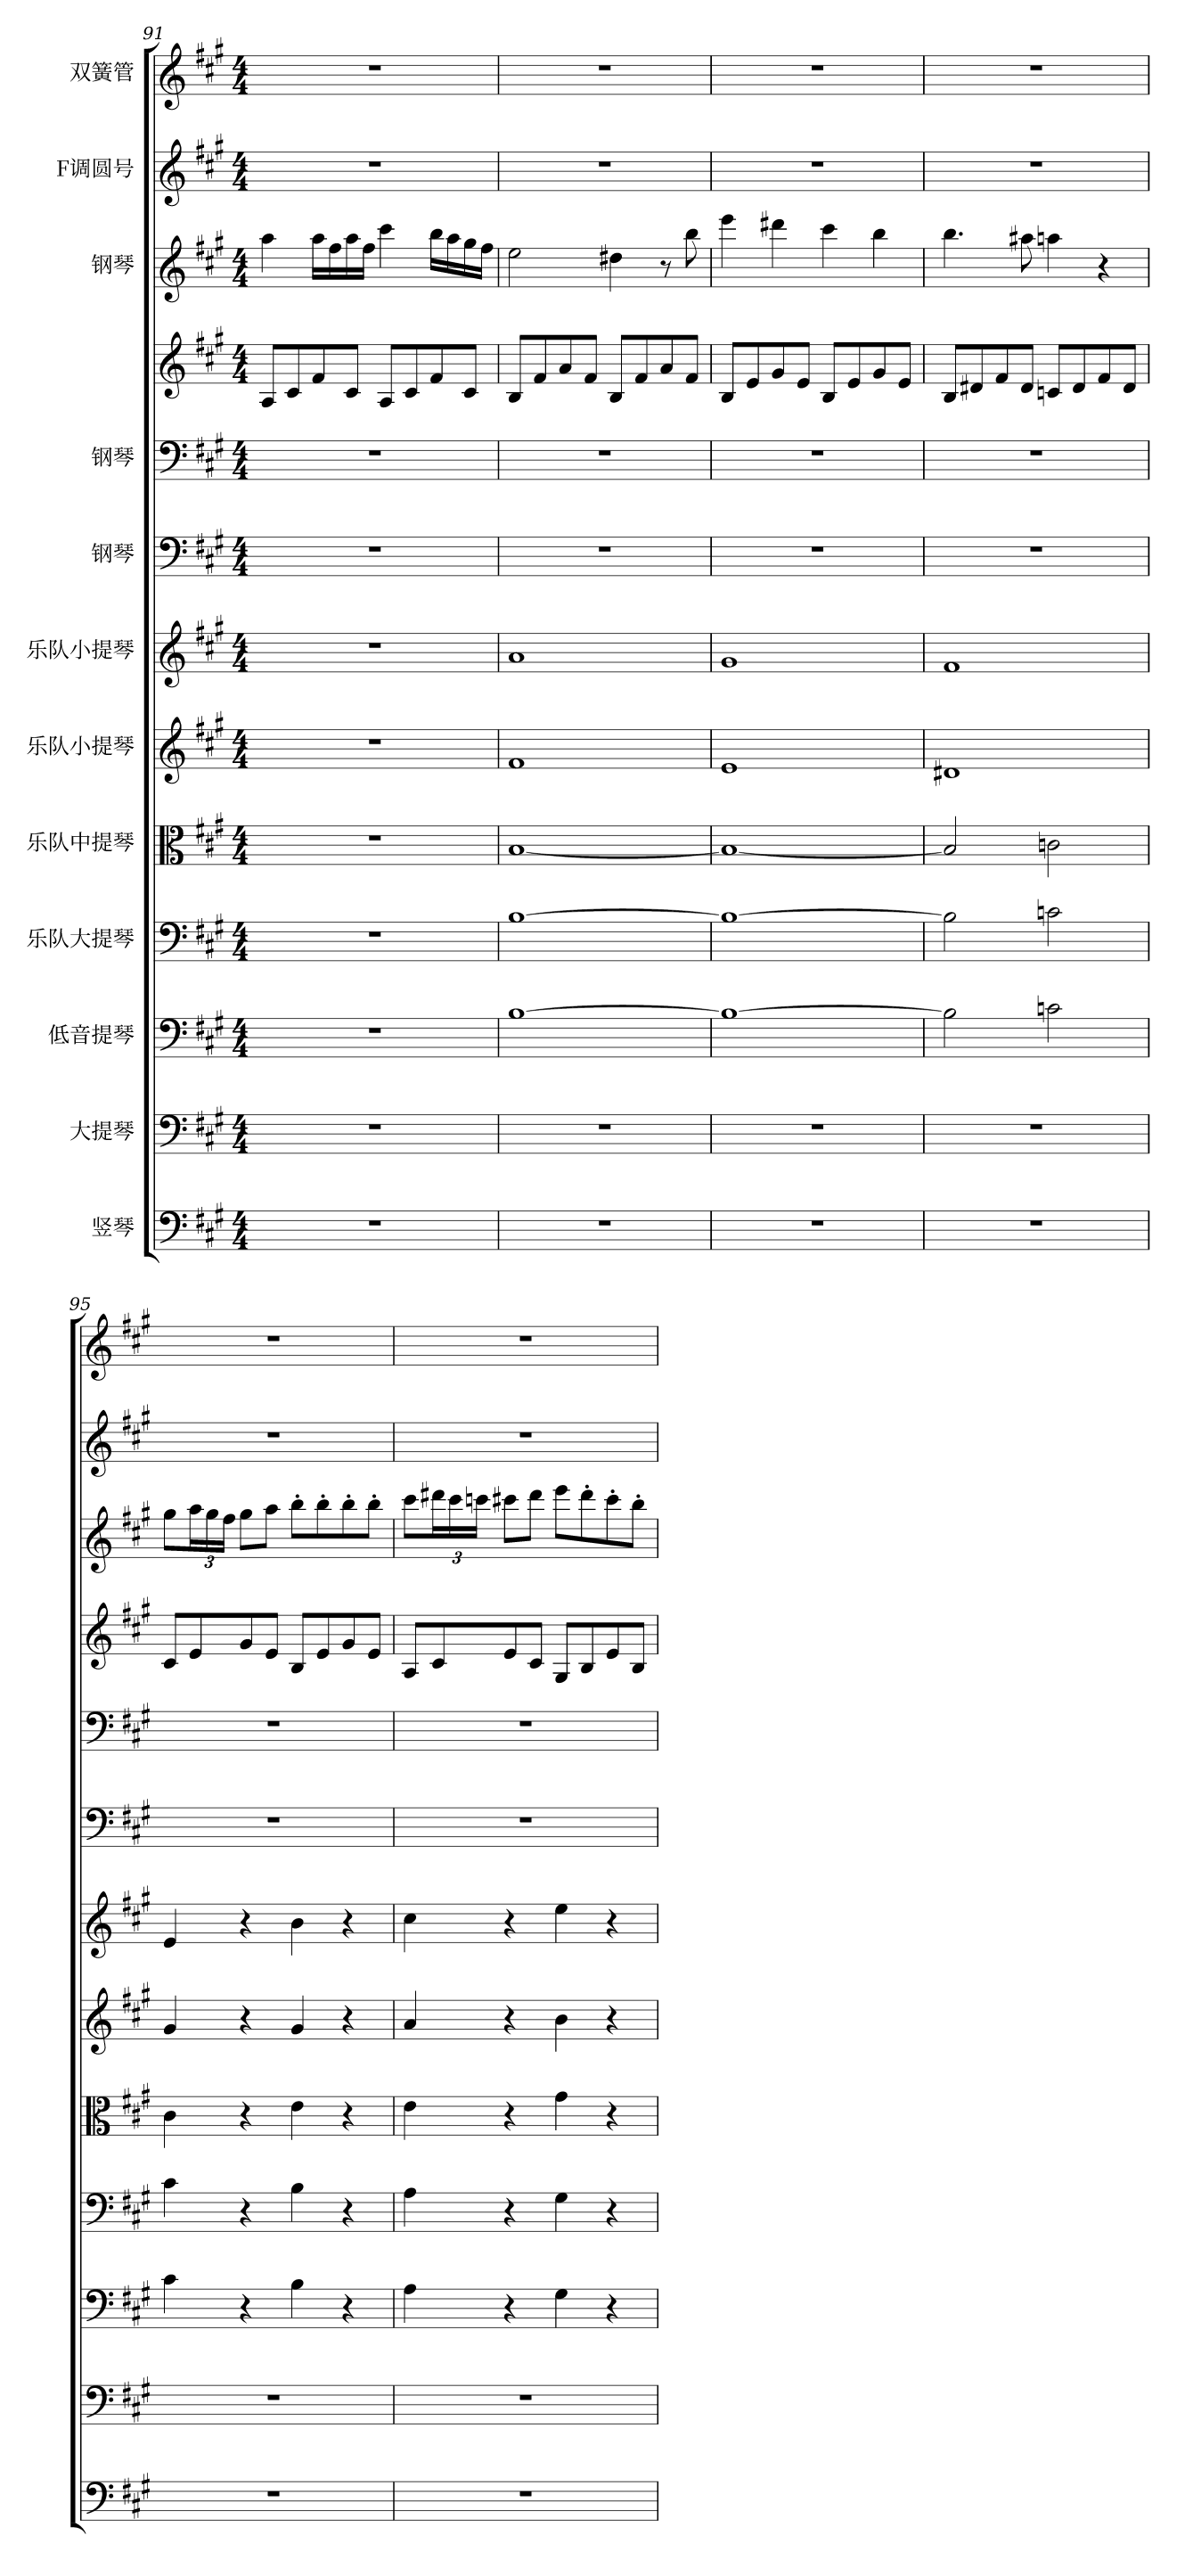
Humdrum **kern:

**kern	**kern	**kern	**kern	**kern	**kern	**kern	**kern	**kern	**kern	**kern	**kern	**kern
*part12	*part11	*part10	*part9	*part8	*part7	*part6	*part5	*part4	*part4	*part3	*part2	*part1
*staff13	*staff12	*staff11	*staff10	*staff9	*staff8	*staff7	*staff6	*staff5	*staff4	*staff3	*staff2	*staff1
*I"竖琴	*I"大提琴	*I"低音提琴	*I"乐队大提琴	*I"乐队中提琴	*I"乐队小提琴	*I"乐队小提琴	*I"钢琴	*I"钢琴	*	*I"钢琴	*I"F调圆号	*I"双簧管
*clefF4	*clefF4	*clefF4	*clefF4	*clefC3	*clefG2	*clefG2	*clefF4	*clefF4	*clefG2	*clefG2	*clefG2	*clefG2
*	*	*ITrd7c12	*	*	*	*	*	*	*	*	*ITrd4c7	*
*k[f#c#g#]	*k[f#c#g#]	*k[f#c#g#]	*k[f#c#g#]	*k[f#c#g#]	*k[f#c#g#]	*k[f#c#g#]	*k[f#c#g#]	*k[f#c#g#]	*k[f#c#g#]	*k[f#c#g#]	*k[f#c#]	*k[f#c#g#]
*M4/4	*M4/4	*M4/4	*M4/4	*M4/4	*M4/4	*M4/4	*M4/4	*M4/4	*M4/4	*M4/4	*M4/4	*M4/4
=91	=91	=91	=91	=91	=91	=91	=91	=91	=91	=91	=91	=91
1r	1r	1r	1r	1r	1r	1r	1r	1r	8A/L	4aa\	1r	1r
.	.	.	.	.	.	.	.	.	8c#/	.	.	.
.	.	.	.	.	.	.	.	.	8f#/	16aa\LL	.	.
.	.	.	.	.	.	.	.	.	.	16ff#\	.	.
.	.	.	.	.	.	.	.	.	8c#/J	16aa\	.	.
.	.	.	.	.	.	.	.	.	.	16ff#\JJ	.	.
.	.	.	.	.	.	.	.	.	8A/L	4ccc#\	.	.
.	.	.	.	.	.	.	.	.	8c#/	.	.	.
.	.	.	.	.	.	.	.	.	8f#/	16bb\LL	.	.
.	.	.	.	.	.	.	.	.	.	16aa\	.	.
.	.	.	.	.	.	.	.	.	8c#/J	16gg#\	.	.
.	.	.	.	.	.	.	.	.	.	16ff#\JJ	.	.
=92	=92	=92	=92	=92	=92	=92	=92	=92	=92	=92	=92	=92
1r	1r	[1BB	[1B	[1B	1f#	1a	1r	1r	8B/L	2ee\	1r	1r
.	.	.	.	.	.	.	.	.	8f#/	.	.	.
.	.	.	.	.	.	.	.	.	8a/	.	.	.
.	.	.	.	.	.	.	.	.	8f#/J	.	.	.
.	.	.	.	.	.	.	.	.	8B/L	4dd#X\	.	.
.	.	.	.	.	.	.	.	.	8f#/	.	.	.
.	.	.	.	.	.	.	.	.	8a/	8r	.	.
.	.	.	.	.	.	.	.	.	8f#/J	8bb\	.	.
=93	=93	=93	=93	=93	=93	=93	=93	=93	=93	=93	=93	=93
1r	1r	1BB_	1B_	1B_	1e	1g#	1r	1r	8B/L	4eee\	1r	1r
.	.	.	.	.	.	.	.	.	8e/	.	.	.
.	.	.	.	.	.	.	.	.	8g#/	4ddd#X\	.	.
.	.	.	.	.	.	.	.	.	8e/J	.	.	.
.	.	.	.	.	.	.	.	.	8B/L	4ccc#\	.	.
.	.	.	.	.	.	.	.	.	8e/	.	.	.
.	.	.	.	.	.	.	.	.	8g#/	4bb\	.	.
.	.	.	.	.	.	.	.	.	8e/J	.	.	.
!!LO:PB:g=z
=94	=94	=94	=94	=94	=94	=94	=94	=94	=94	=94	=94	=94
1r	1r	2BB\]	2B\]	2B/]	1d#X	1f#	1r	1r	8B/L	4.bb\	1r	1r
.	.	.	.	.	.	.	.	.	8d#X/	.	.	.
.	.	.	.	.	.	.	.	.	8f#/	.	.	.
.	.	.	.	.	.	.	.	.	8d#/J	8aa#X\	.	.
.	.	2Cn\	2cn\	2cn\	.	.	.	.	8cn/L	4aan\	.	.
.	.	.	.	.	.	.	.	.	8d#/	.	.	.
.	.	.	.	.	.	.	.	.	8f#/	4r	.	.
.	.	.	.	.	.	.	.	.	8d#/J	.	.	.
=95	=95	=95	=95	=95	=95	=95	=95	=95	=95	=95	=95	=95
1r	1r	4C#\	4c#\	4c#\	4g#/	4e/	1r	1r	8c#/L	8gg#\L	1r	1r
*	*	*	*	*	*	*	*	*	*	*Xbrackettup	*	*
.	.	.	.	.	.	.	.	.	8e/	24aa\L	.	.
.	.	.	.	.	.	.	.	.	.	24gg#\	.	.
.	.	.	.	.	.	.	.	.	.	24ff#\JJ	.	.
.	.	4r	4r	4r	4r	4r	.	.	8g#/	8gg#\L	.	.
.	.	.	.	.	.	.	.	.	8e/J	8aa\J	.	.
.	.	4BB\	4B\	4e\	4g#/	4b\	.	.	8B/L	8bb'\L	.	.
.	.	.	.	.	.	.	.	.	8e/	8bb'\	.	.
.	.	4r	4r	4r	4r	4r	.	.	8g#/	8bb'\	.	.
.	.	.	.	.	.	.	.	.	8e/J	8bb'\J	.	.
=96	=96	=96	=96	=96	=96	=96	=96	=96	=96	=96	=96	=96
1r	1r	4AA\	4A\	4e\	4a/	4cc#\	1r	1r	8A/L	8ccc#\L	1r	1r
.	.	.	.	.	.	.	.	.	8c#/	24ddd#X\L	.	.
.	.	.	.	.	.	.	.	.	.	24ccc#\	.	.
.	.	.	.	.	.	.	.	.	.	24cccn\JJ	.	.
.	.	4r	4r	4r	4r	4r	.	.	8e/	8ccc#X\L	.	.
.	.	.	.	.	.	.	.	.	8c#/J	8ddd#\J	.	.
.	.	4GG#\	4G#\	4g#\	4b\	4ee\	.	.	8G#/L	8eee\L	.	.
.	.	.	.	.	.	.	.	.	8B/	8ddd#'\	.	.
.	.	4r	4r	4r	4r	4r	.	.	8e/	8ccc#'\	.	.
.	.	.	.	.	.	.	.	.	8B/J	8bb'\J	.	.
=	=	=	=	=	=	=	=	=	=	=	=	=
*-	*-	*-	*-	*-	*-	*-	*-	*-	*-	*-	*-	*-
